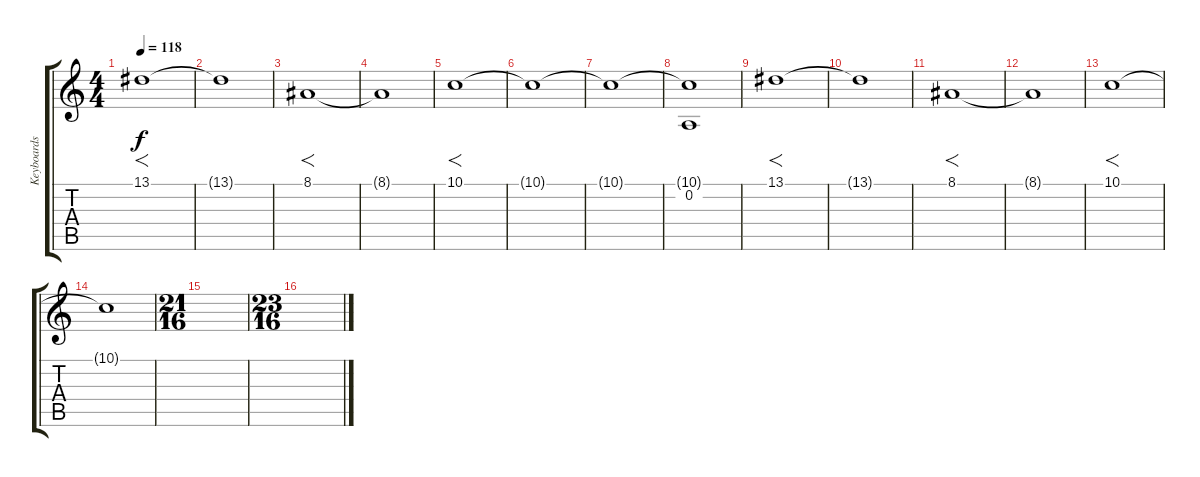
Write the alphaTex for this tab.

\track ("Keyboards" "Keyboards") {instrument pad2warm}
\staff {score tabs}
\tuning (D4 A3 F3 C3 G2 C2) {hide}
\ts (4 4)
\tempo 118
\clef g2
\ks c
13.1.1{f dy f} |
13.1{t}.1 |
8.1.1{f} |
8.1{t}.1 |
10.1.1{f} |
10.1{t}.1 |
10.1{t}.1{volume 16 instrument lead1square} |
(10.1{t} 0.2).1 |
13.1.1{f} |
13.1{t}.1 |
8.1.1{f} |
8.1{t}.1 |
10.1.1{f} |
10.1{t}.1 |
\ts (21 16)
|
\ts (23 16)
